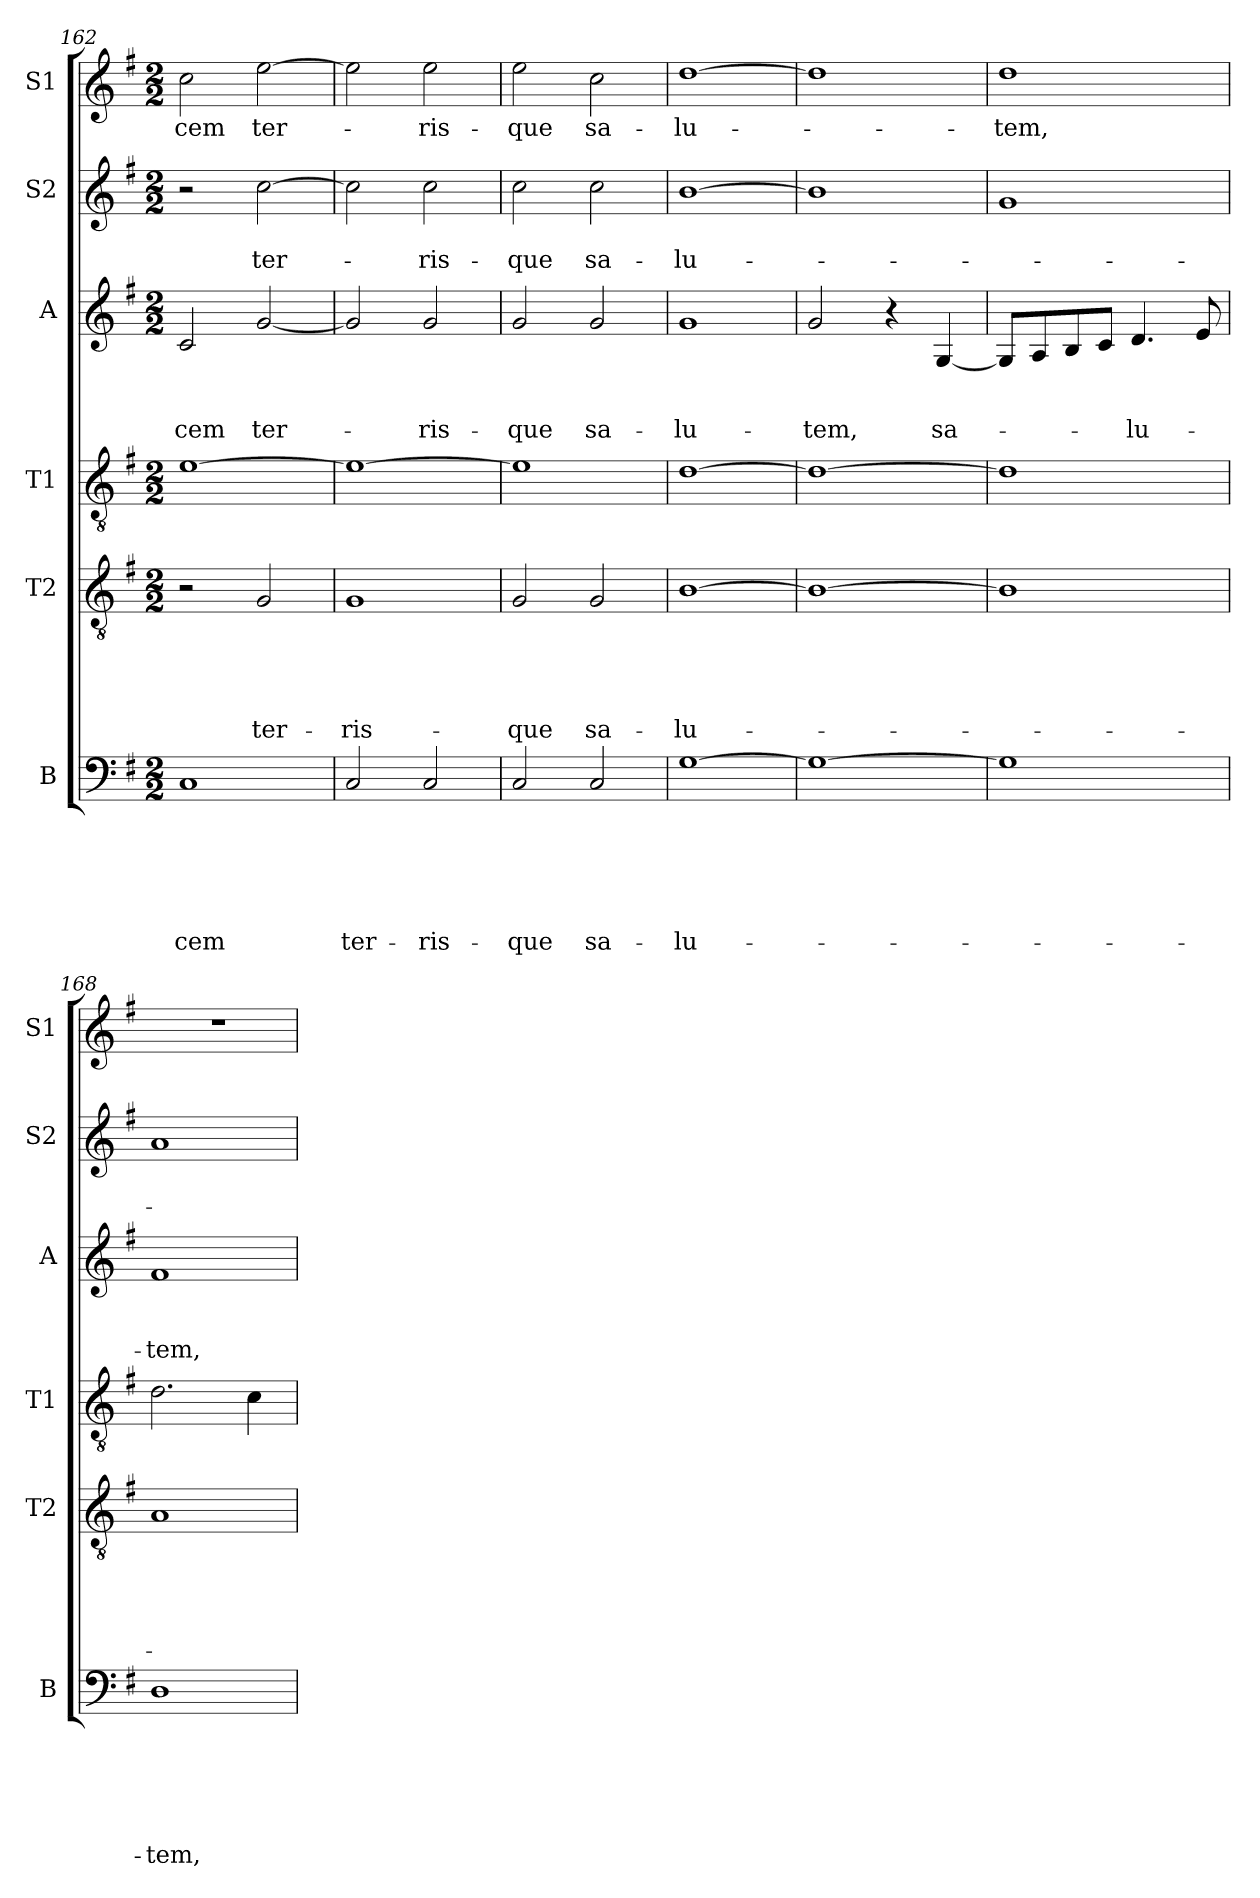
**kern	**text	**text	**text	**text	**text	**text	**kern	**text	**text	**text	**text	**text	**kern	**kern	**text	**text	**text	**kern	**text	**text	**kern	**text
*part6	*part6	*part6	*part6	*part6	*part6	*part6	*part5	*part5	*part5	*part5	*part5	*part5	*part4	*part3	*part3	*part3	*part3	*part2	*part2	*part2	*part1	*part1
*staff6	*staff6	*staff6	*staff6	*staff6	*staff6	*staff6	*staff5	*staff5	*staff5	*staff5	*staff5	*staff5	*staff4	*staff3	*staff3	*staff3	*staff3	*staff2	*staff2	*staff2	*staff1	*staff1
*I"B	*	*	*	*	*	*	*I"T2	*	*	*	*	*	*I"T1	*I"A	*	*	*	*I"S2	*	*	*I"S1	*
*I'B	*	*	*	*	*	*	*I'T2	*	*	*	*	*	*I'T1	*I'A	*	*	*	*I'S2	*	*	*I'S1	*
*clefF4	*	*	*	*	*	*	*clefGv2	*	*	*	*	*	*clefGv2	*clefG2	*	*	*	*clefG2	*	*	*clefG2	*
*k[f#]	*	*	*	*	*	*	*k[f#]	*	*	*	*	*	*k[f#]	*k[f#]	*	*	*	*k[f#]	*	*	*k[f#]	*
*G:	*	*	*	*	*	*	*G:	*	*	*	*	*	*G:	*G:	*	*	*	*G:	*	*	*G:	*
*M2/2	*	*	*	*	*	*	*M2/2	*	*	*	*	*	*M2/2	*M2/2	*	*	*	*M2/2	*	*	*M2/2	*
=162	=162	=162	=162	=162	=162	=162	=162	=162	=162	=162	=162	=162	=162	=162	=162	=162	=162	=162	=162	=162	=162	=162
!	!	!	!	!	!	!LO:LY:b	!	!	!	!	!	!	!	!	!	!	!LO:LY:b	!	!	!	!	!LO:LY:b
1C	.	.	.	.	.	-cem	2r	.	.	.	.	.	[>1e	2c/	.	.	-cem	2r	.	.	2cc\	-cem
!	!	!	!	!	!	!	!	!	!	!	!	!LO:LY:b	!	!	!	!	!LO:LY:b	!	!	!LO:LY:b	!	!LO:LY:b
.	.	.	.	.	.	.	2G/	.	.	.	.	ter-	.	[<2g/	.	.	ter-	[>2cc\	.	ter-	[>2ee\	ter-
=163	=163	=163	=163	=163	=163	=163	=163	=163	=163	=163	=163	=163	=163	=163	=163	=163	=163	=163	=163	=163	=163	=163
!	!	!	!	!	!	!LO:LY:b	!	!	!	!	!	!LO:LY:b	!	!	!	!	!	!	!	!	!	!
2C/	.	.	.	.	.	ter-	1G	.	.	.	.	-ris-	1e_	2g/]	.	.	.	2cc\]	.	.	2ee\]	.
!	!	!	!	!	!	!LO:LY:b	!	!	!	!	!	!	!	!	!	!	!LO:LY:b	!	!	!LO:LY:b	!	!LO:LY:b
2C/	.	.	.	.	.	-ris-	.	.	.	.	.	.	.	2g/	.	.	-ris-	2cc\	.	-ris-	2ee\	-ris-
=164	=164	=164	=164	=164	=164	=164	=164	=164	=164	=164	=164	=164	=164	=164	=164	=164	=164	=164	=164	=164	=164	=164
!	!	!	!	!	!	!LO:LY:b	!	!	!	!	!	!LO:LY:b	!	!	!	!	!LO:LY:b	!	!	!LO:LY:b	!	!LO:LY:b
2C/	.	.	.	.	.	-que	2G/	.	.	.	.	-que	1e]	2g/	.	.	-que	2cc\	.	-que	2ee\	-que
!	!	!	!	!	!	!LO:LY:b	!	!	!	!	!	!LO:LY:b	!	!	!	!	!LO:LY:b	!	!	!LO:LY:b	!	!LO:LY:b
2C/	.	.	.	.	.	sa-	2G/	.	.	.	.	sa-	.	2g/	.	.	sa-	2cc\	.	sa-	2cc\	sa-
!!LO:LB:g=z
=165	=165	=165	=165	=165	=165	=165	=165	=165	=165	=165	=165	=165	=165	=165	=165	=165	=165	=165	=165	=165	=165	=165
!	!	!	!	!	!	!LO:LY:b	!	!	!	!	!	!LO:LY:b	!	!	!	!	!LO:LY:b:rj	!	!	!LO:LY:b	!	!LO:LY:b
[>1G	.	.	.	.	.	-lu-	[>1B	.	.	.	.	-lu-	[>1d	1g	.	.	-lu-	[>1b	.	-lu-	[>1dd	-lu-
=166	=166	=166	=166	=166	=166	=166	=166	=166	=166	=166	=166	=166	=166	=166	=166	=166	=166	=166	=166	=166	=166	=166
!	!	!	!	!	!	!	!	!	!	!	!	!	!	!	!	!	!LO:LY:b	!	!	!	!	!
1G_	.	.	.	.	.	.	1B_	.	.	.	.	.	1d_	2g/	.	.	-tem,	1b]	.	.	1dd]	.
.	.	.	.	.	.	.	.	.	.	.	.	.	.	4r	.	.	.	.	.	.	.	.
!	!	!	!	!	!	!	!	!	!	!	!	!	!	!	!	!	!LO:LY:b	!	!	!	!	!
.	.	.	.	.	.	.	.	.	.	.	.	.	.	[<4G/	.	.	sa-	.	.	.	.	.
=167	=167	=167	=167	=167	=167	=167	=167	=167	=167	=167	=167	=167	=167	=167	=167	=167	=167	=167	=167	=167	=167	=167
!	!	!	!	!	!	!	!	!	!	!	!	!	!	!	!	!	!	!	!	!	!	!LO:LY:b
1G]	.	.	.	.	.	.	1B]	.	.	.	.	.	1d]	8G/L]	.	.	.	1g	.	.	1dd	-tem,
.	.	.	.	.	.	.	.	.	.	.	.	.	.	8A/	.	.	.	.	.	.	.	.
.	.	.	.	.	.	.	.	.	.	.	.	.	.	8B/	.	.	.	.	.	.	.	.
.	.	.	.	.	.	.	.	.	.	.	.	.	.	8c/J	.	.	.	.	.	.	.	.
!	!	!	!	!	!	!	!	!	!	!	!	!	!	!	!	!	!LO:LY:b	!	!	!	!	!
.	.	.	.	.	.	.	.	.	.	.	.	.	.	4.d/	.	.	-lu-	.	.	.	.	.
.	.	.	.	.	.	.	.	.	.	.	.	.	.	8e/	.	.	.	.	.	.	.	.
=168	=168	=168	=168	=168	=168	=168	=168	=168	=168	=168	=168	=168	=168	=168	=168	=168	=168	=168	=168	=168	=168	=168
!	!	!	!	!	!	!LO:LY:b	!	!	!	!	!	!	!	!	!	!	!LO:LY:b	!	!	!	!	!
1D	.	.	.	.	.	-tem,	1A	.	.	.	.	.	2.d\	1f#	.	.	-tem,	1a	.	.	1r	.
.	.	.	.	.	.	.	.	.	.	.	.	.	4c\	.	.	.	.	.	.	.	.	.
=	=	=	=	=	=	=	=	=	=	=	=	=	=	=	=	=	=	=	=	=	=	=
*-	*-	*-	*-	*-	*-	*-	*-	*-	*-	*-	*-	*-	*-	*-	*-	*-	*-	*-	*-	*-	*-	*-
